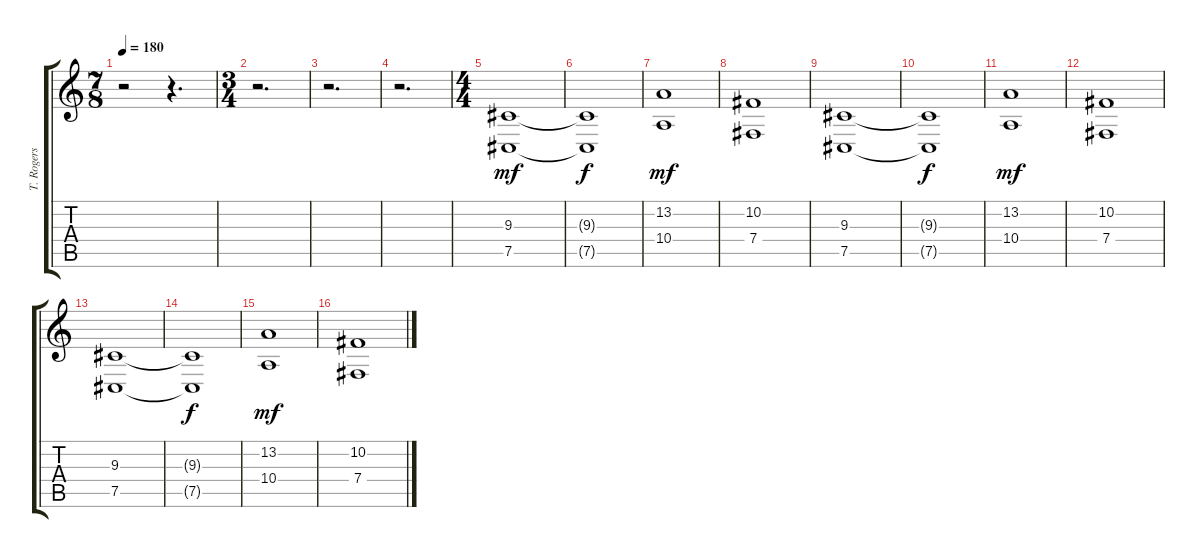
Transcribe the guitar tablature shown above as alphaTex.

\track ("T. Rogers Keys" "T. Rogers ") {instrument lead2sawtooth}
\staff {score tabs}
\tuning (Db4 Ab3 E3 B2 Gb2 Db2) {hide}
\ts (7 8)
\tempo 180
\clef g2
\ks c
r.2{dy f} r.4{d} |
\ts (3 4)
r.2{d} |
r.2{d} |
r.2{d} |
\ts (4 4)
(9.3 7.5).1{dy mf} |
(9.3{t} 7.5{t}).1{dy f} |
(13.2 10.4).1{dy mf} |
(10.2 7.4).1 |
(9.3 7.5).1 |
(9.3{t} 7.5{t}).1{dy f} |
(13.2 10.4).1{dy mf} |
(10.2 7.4).1 |
(9.3 7.5).1 |
(9.3{t} 7.5{t}).1{dy f} |
(13.2 10.4).1{dy mf} |
(10.2 7.4).1
